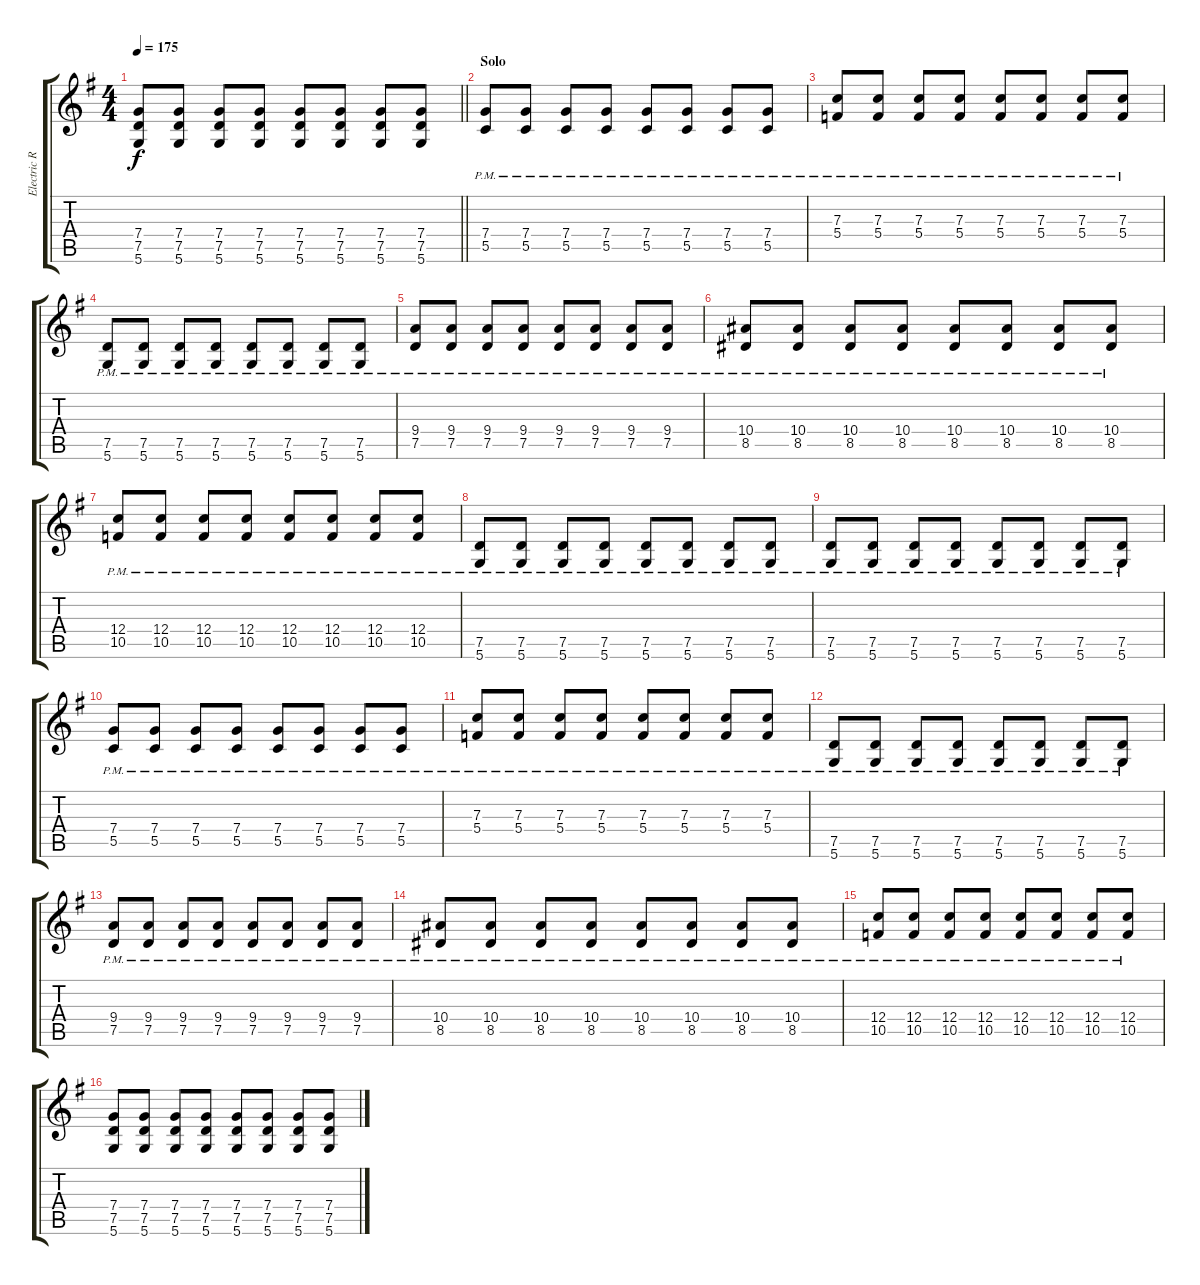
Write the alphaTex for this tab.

\track ("Electric Rhythm" "Electric R") {instrument distortionguitar}
\staff {score tabs}
\tuning (D4 A3 F3 C3 G2 D2) {hide}
\ts (4 4)
\tempo 175
\clef g2
\barLineRight lightlight
\ks g
(7.4 7.5 5.6).8{dy f} (7.4 7.5 5.6).8 (7.4 7.5 5.6).8 (7.4 7.5 5.6).8 (7.4 7.5 5.6).8 (7.4 7.5 5.6).8 (7.4 7.5 5.6).8 (7.4 7.5 5.6).8 |
\section ("" "Solo")
(7.4{pm} 5.5{pm}).8 (7.4{pm} 5.5{pm}).8 (7.4{pm} 5.5{pm}).8 (7.4{pm} 5.5{pm}).8 (7.4{pm} 5.5{pm}).8 (7.4{pm} 5.5{pm}).8 (7.4{pm} 5.5{pm}).8 (7.4{pm} 5.5{pm}).8 |
(7.3{pm} 5.4{pm}).8 (7.3{pm} 5.4{pm}).8 (7.3{pm} 5.4{pm}).8 (7.3{pm} 5.4{pm}).8 (7.3{pm} 5.4{pm}).8 (7.3{pm} 5.4{pm}).8 (7.3{pm} 5.4{pm}).8 (7.3{pm} 5.4{pm}).8 |
(7.5{pm} 5.6{pm}).8 (7.5{pm} 5.6{pm}).8 (7.5{pm} 5.6{pm}).8 (7.5{pm} 5.6{pm}).8 (7.5{pm} 5.6{pm}).8 (7.5{pm} 5.6{pm}).8 (7.5{pm} 5.6{pm}).8 (7.5{pm} 5.6{pm}).8 |
(9.4{pm} 7.5{pm}).8 (9.4{pm} 7.5{pm}).8 (9.4{pm} 7.5{pm}).8 (9.4{pm} 7.5{pm}).8 (9.4{pm} 7.5{pm}).8 (9.4{pm} 7.5{pm}).8 (9.4{pm} 7.5{pm}).8 (9.4{pm} 7.5{pm}).8 |
(10.4{pm} 8.5{pm}).8 (10.4{pm} 8.5{pm}).8 (10.4{pm} 8.5{pm}).8 (10.4{pm} 8.5{pm}).8 (10.4{pm} 8.5{pm}).8 (10.4{pm} 8.5{pm}).8 (10.4{pm} 8.5{pm}).8 (10.4{pm} 8.5{pm}).8 |
(12.4{pm} 10.5{pm}).8 (12.4{pm} 10.5{pm}).8 (12.4{pm} 10.5{pm}).8 (12.4{pm} 10.5{pm}).8 (12.4{pm} 10.5{pm}).8 (12.4{pm} 10.5{pm}).8 (12.4{pm} 10.5{pm}).8 (12.4{pm} 10.5{pm}).8 |
(7.5{pm} 5.6{pm}).8 (7.5{pm} 5.6{pm}).8 (7.5{pm} 5.6{pm}).8 (7.5{pm} 5.6{pm}).8 (7.5{pm} 5.6{pm}).8 (7.5{pm} 5.6{pm}).8 (7.5{pm} 5.6{pm}).8 (7.5{pm} 5.6{pm}).8 |
(7.5{pm} 5.6{pm}).8 (7.5{pm} 5.6{pm}).8 (7.5{pm} 5.6{pm}).8 (7.5{pm} 5.6{pm}).8 (7.5{pm} 5.6{pm}).8 (7.5{pm} 5.6{pm}).8 (7.5{pm} 5.6{pm}).8 (7.5{pm} 5.6{pm}).8 |
(7.4{pm} 5.5{pm}).8 (7.4{pm} 5.5{pm}).8 (7.4{pm} 5.5{pm}).8 (7.4{pm} 5.5{pm}).8 (7.4{pm} 5.5{pm}).8 (7.4{pm} 5.5{pm}).8 (7.4{pm} 5.5{pm}).8 (7.4{pm} 5.5{pm}).8 |
(7.3{pm} 5.4{pm}).8 (7.3{pm} 5.4{pm}).8 (7.3{pm} 5.4{pm}).8 (7.3{pm} 5.4{pm}).8 (7.3{pm} 5.4{pm}).8 (7.3{pm} 5.4{pm}).8 (7.3{pm} 5.4{pm}).8 (7.3{pm} 5.4{pm}).8 |
(7.5{pm} 5.6{pm}).8 (7.5{pm} 5.6{pm}).8 (7.5{pm} 5.6{pm}).8 (7.5{pm} 5.6{pm}).8 (7.5{pm} 5.6{pm}).8 (7.5{pm} 5.6{pm}).8 (7.5{pm} 5.6{pm}).8 (7.5{pm} 5.6{pm}).8 |
(9.4{pm} 7.5{pm}).8 (9.4{pm} 7.5{pm}).8 (9.4{pm} 7.5{pm}).8 (9.4{pm} 7.5{pm}).8 (9.4{pm} 7.5{pm}).8 (9.4{pm} 7.5{pm}).8 (9.4{pm} 7.5{pm}).8 (9.4{pm} 7.5{pm}).8 |
(10.4{pm} 8.5{pm}).8 (10.4{pm} 8.5{pm}).8 (10.4{pm} 8.5{pm}).8 (10.4{pm} 8.5{pm}).8 (10.4{pm} 8.5{pm}).8 (10.4{pm} 8.5{pm}).8 (10.4{pm} 8.5{pm}).8 (10.4{pm} 8.5{pm}).8 |
(12.4{pm} 10.5{pm}).8 (12.4{pm} 10.5{pm}).8 (12.4{pm} 10.5{pm}).8 (12.4{pm} 10.5{pm}).8 (12.4{pm} 10.5{pm}).8 (12.4{pm} 10.5{pm}).8 (12.4{pm} 10.5{pm}).8 (12.4{pm} 10.5{pm}).8 |
(7.4 7.5 5.6).8 (7.4 7.5 5.6).8 (7.4 7.5 5.6).8 (7.4 7.5 5.6).8 (7.4 7.5 5.6).8 (7.4 7.5 5.6).8 (7.4 7.5 5.6).8 (7.4 7.5 5.6).8
